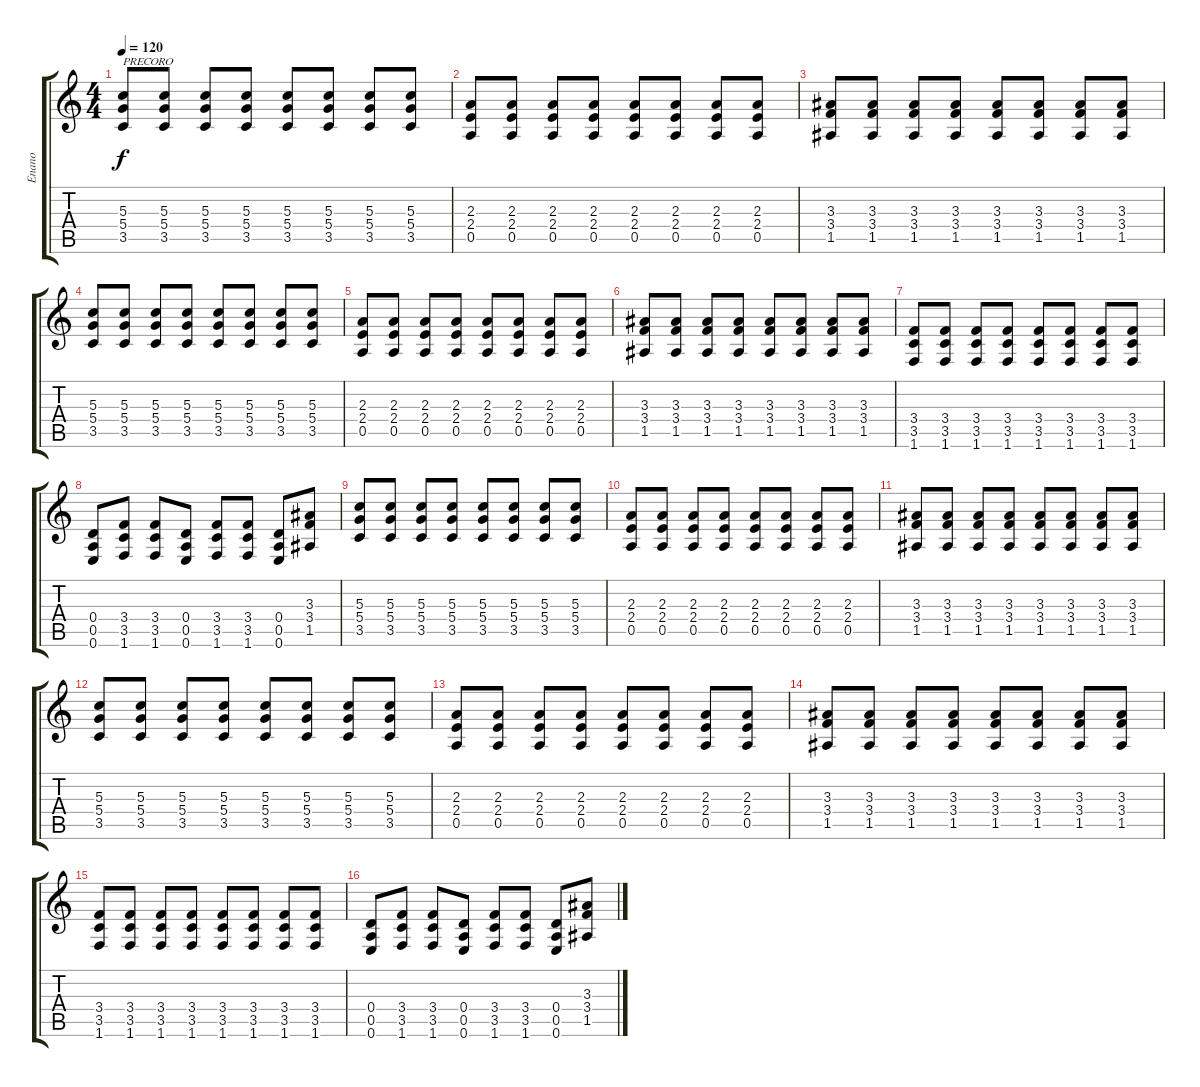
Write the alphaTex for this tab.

\track ("Enano" "Enano") {instrument overdrivenguitar}
\staff {score tabs}
\tuning (E4 B3 G3 D3 A2 E2) {hide}
\ts (4 4)
\tempo 120
\clef g2
\ks c
(5.3 5.4 3.5).8{txt "PRECORO" dy f} (5.3 5.4 3.5).8 (5.3 5.4 3.5).8 (5.3 5.4 3.5).8 (5.3 5.4 3.5).8 (5.3 5.4 3.5).8 (5.3 5.4 3.5).8 (5.3 5.4 3.5).8 |
(2.3 2.4 0.5).8 (2.3 2.4 0.5).8 (2.3 2.4 0.5).8 (2.3 2.4 0.5).8 (2.3 2.4 0.5).8 (2.3 2.4 0.5).8 (2.3 2.4 0.5).8 (2.3 2.4 0.5).8 |
(3.3 3.4 1.5).8 (3.3 3.4 1.5).8 (3.3 3.4 1.5).8 (3.3 3.4 1.5).8 (3.3 3.4 1.5).8 (3.3 3.4 1.5).8 (3.3 3.4 1.5).8 (3.3 3.4 1.5).8 |
(5.3 5.4 3.5).8 (5.3 5.4 3.5).8 (5.3 5.4 3.5).8 (5.3 5.4 3.5).8 (5.3 5.4 3.5).8 (5.3 5.4 3.5).8 (5.3 5.4 3.5).8 (5.3 5.4 3.5).8 |
(2.3 2.4 0.5).8 (2.3 2.4 0.5).8 (2.3 2.4 0.5).8 (2.3 2.4 0.5).8 (2.3 2.4 0.5).8 (2.3 2.4 0.5).8 (2.3 2.4 0.5).8 (2.3 2.4 0.5).8 |
(3.3 3.4 1.5).8 (3.3 3.4 1.5).8 (3.3 3.4 1.5).8 (3.3 3.4 1.5).8 (3.3 3.4 1.5).8 (3.3 3.4 1.5).8 (3.3 3.4 1.5).8 (3.3 3.4 1.5).8 |
(3.4 3.5 1.6).8 (3.4 3.5 1.6).8 (3.4 3.5 1.6).8 (3.4 3.5 1.6).8 (3.4 3.5 1.6).8 (3.4 3.5 1.6).8 (3.4 3.5 1.6).8 (3.4 3.5 1.6).8 |
(0.4 0.5 0.6).8 (3.4 3.5 1.6).8 (3.4 3.5 1.6).8 (0.4 0.5 0.6).8 (3.4 3.5 1.6).8 (3.4 3.5 1.6).8 (0.4 0.5 0.6).8 (3.3 3.4 1.5).8 |
(5.3 5.4 3.5).8 (5.3 5.4 3.5).8 (5.3 5.4 3.5).8 (5.3 5.4 3.5).8 (5.3 5.4 3.5).8 (5.3 5.4 3.5).8 (5.3 5.4 3.5).8 (5.3 5.4 3.5).8 |
(2.3 2.4 0.5).8 (2.3 2.4 0.5).8 (2.3 2.4 0.5).8 (2.3 2.4 0.5).8 (2.3 2.4 0.5).8 (2.3 2.4 0.5).8 (2.3 2.4 0.5).8 (2.3 2.4 0.5).8 |
(3.3 3.4 1.5).8 (3.3 3.4 1.5).8 (3.3 3.4 1.5).8 (3.3 3.4 1.5).8 (3.3 3.4 1.5).8 (3.3 3.4 1.5).8 (3.3 3.4 1.5).8 (3.3 3.4 1.5).8 |
(5.3 5.4 3.5).8 (5.3 5.4 3.5).8 (5.3 5.4 3.5).8 (5.3 5.4 3.5).8 (5.3 5.4 3.5).8 (5.3 5.4 3.5).8 (5.3 5.4 3.5).8 (5.3 5.4 3.5).8 |
(2.3 2.4 0.5).8 (2.3 2.4 0.5).8 (2.3 2.4 0.5).8 (2.3 2.4 0.5).8 (2.3 2.4 0.5).8 (2.3 2.4 0.5).8 (2.3 2.4 0.5).8 (2.3 2.4 0.5).8 |
(3.3 3.4 1.5).8 (3.3 3.4 1.5).8 (3.3 3.4 1.5).8 (3.3 3.4 1.5).8 (3.3 3.4 1.5).8 (3.3 3.4 1.5).8 (3.3 3.4 1.5).8 (3.3 3.4 1.5).8 |
(3.4 3.5 1.6).8 (3.4 3.5 1.6).8 (3.4 3.5 1.6).8 (3.4 3.5 1.6).8 (3.4 3.5 1.6).8 (3.4 3.5 1.6).8 (3.4 3.5 1.6).8 (3.4 3.5 1.6).8 |
(0.4 0.5 0.6).8 (3.4 3.5 1.6).8 (3.4 3.5 1.6).8 (0.4 0.5 0.6).8 (3.4 3.5 1.6).8 (3.4 3.5 1.6).8 (0.4 0.5 0.6).8 (3.3 3.4 1.5).8
